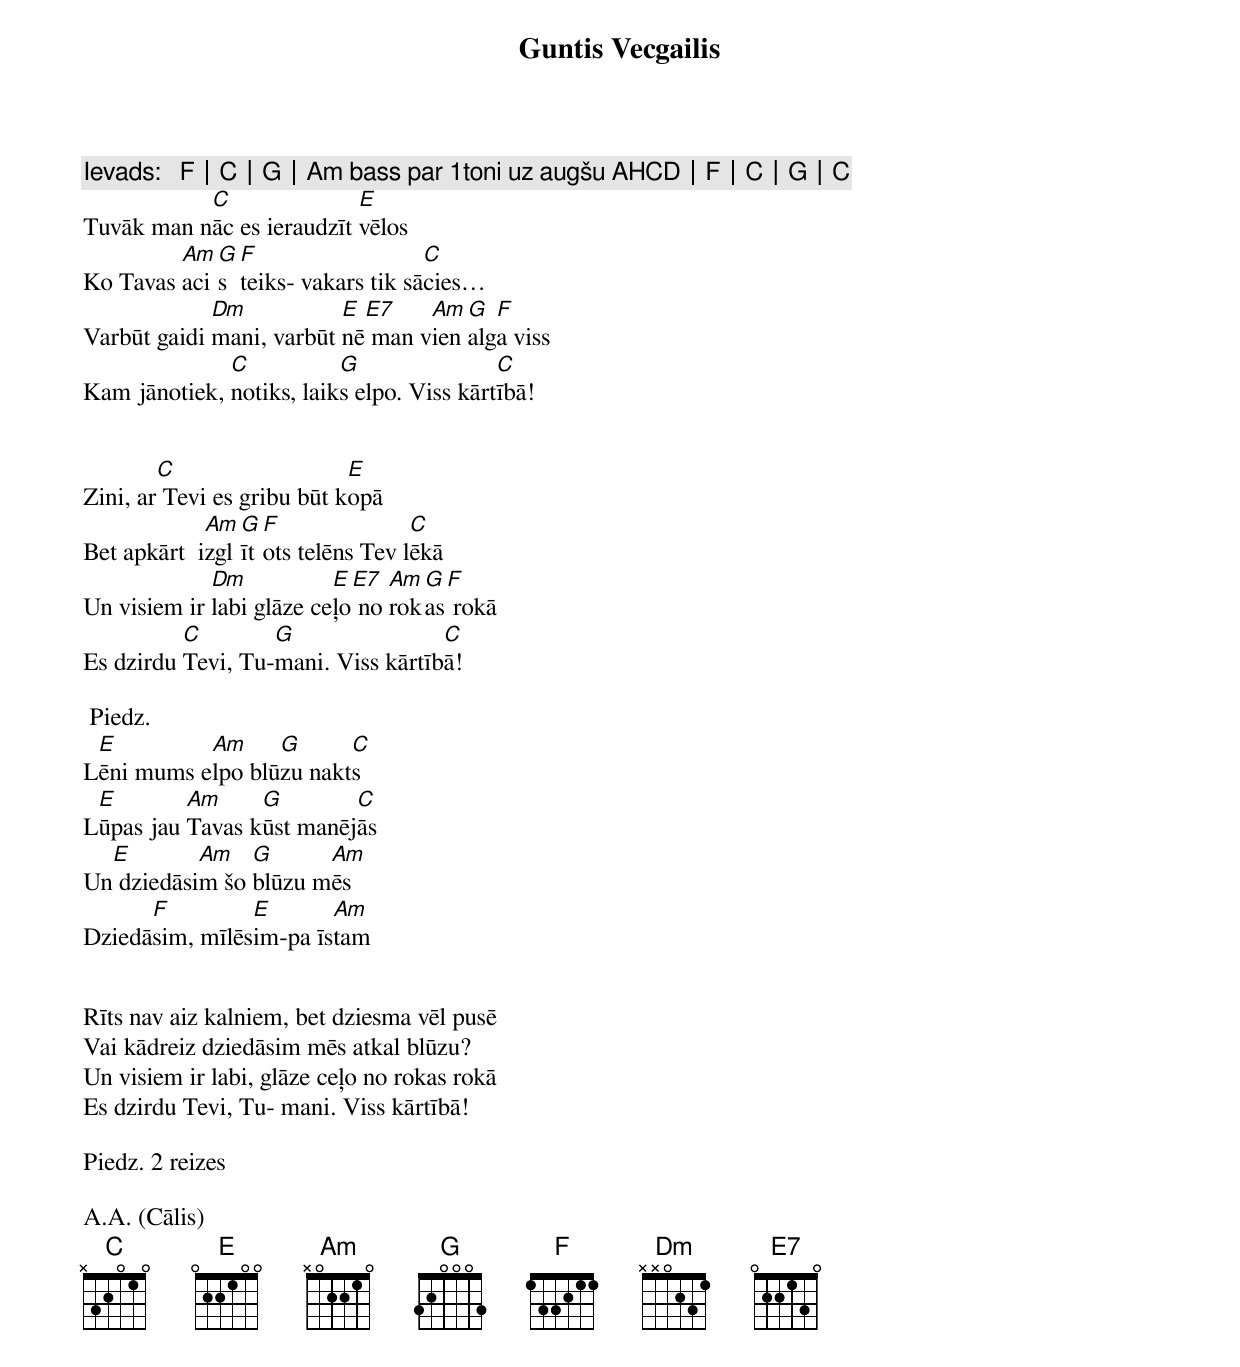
Guntis Vecgailis


Ievads:   F│C│G│Am bass par 1toni uz augšu AHCD│F│C│G│C
           C               E
Tuvāk man nāc es ieraudzīt vēlos
         Am G F                   C
Ko Tavas acis teiks- vakars tik sācies…
             Dm           E E7    Am G  F
Varbūt gaidi mani, varbūt nē man vienalga viss
              C           G                C
Kam jānotiek, notiks, laiks elpo. Viss kārtībā!


        C                   E
Zini, ar Tevi es gribu būt kopā
             Am G F               C
Bet apkārt  izglītots telēns Tev lēkā
             Dm           E E7  Am G F
Un visiem ir labi glāze ceļo no rokas rokā
          C        G                C
Es dzirdu Tevi, Tu-mani. Viss kārtībā!

 Piedz.
 E         Am     G      C
Lēni mums elpo blūzu nakts
 E        Am     G        C
Lūpas jau Tavas kūst manējās
  E        Am   G      Am
Un dziedāsim šo blūzu mēs
      F         E       Am
Dziedāsim, mīlēsim-pa īstam


Rīts nav aiz kalniem, bet dziesma vēl pusē
Vai kādreiz dziedāsim mēs atkal blūzu?
Un visiem ir labi, glāze ceļo no rokas rokā
Es dzirdu Tevi, Tu- mani. Viss kārtībā!

Piedz. 2 reizes

A.A. (Cālis)
